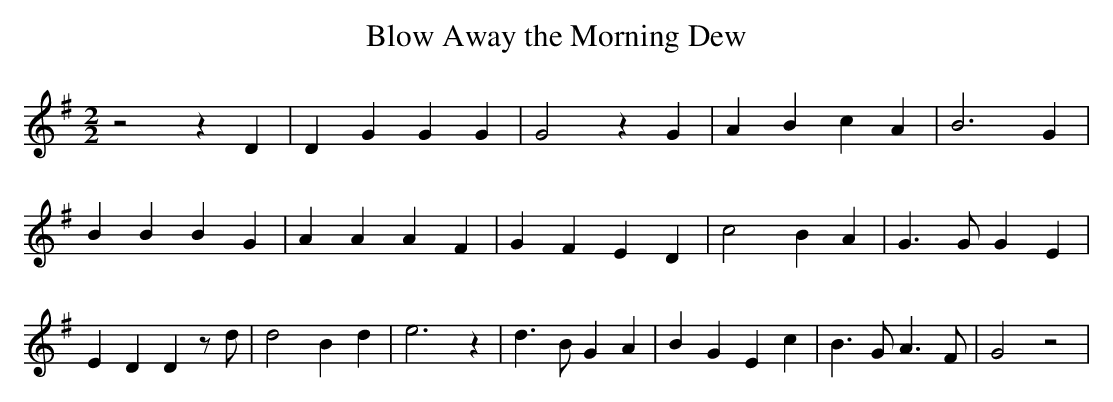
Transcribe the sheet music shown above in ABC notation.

X:1
T:Blow Away the Morning Dew
M:2/2
L:1/4
K:G
 z2 z D| D G G G| G2 z G| A B c A| B3 G| B B B G| A A A F| G F E D|\
 c2 B A| G3/2 G/2 G E| E D D z/2 d/2| d2 B d| e3 z| d3/2 B/2 G A| B G E c|\
 B3/2 G/2 A3/2 F/2| G2 z2|
